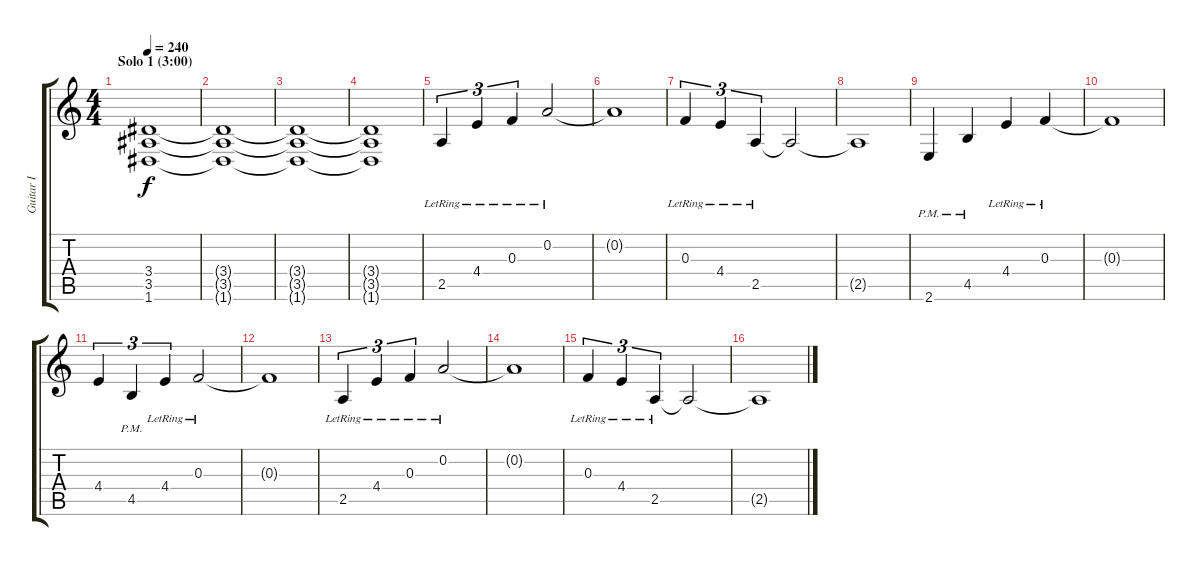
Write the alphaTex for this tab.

\track ("Guitar I" "Guitar I") {instrument overdrivenguitar}
\staff {score tabs}
\tuning (D4 A3 F3 C3 G2 D2) {hide}
\ts (4 4)
\section ("" "Solo 1 (3:00)")
\tempo 240
\clef g2
\ks c
(3.4 3.5 1.6).1{dy f} |
(3.4{t} 3.5{t} 1.6{t}).1 |
(3.4{t} 3.5{t} 1.6{t}).1 |
(3.4{t} 3.5{t} 1.6{t}).1 |
2.5{lr}.4{tu (3 2)} 4.4{lr}.4{tu (3 2)} 0.3{lr}.4{tu (3 2)} 0.2{lr}.2 |
0.2{t}.1 |
0.3{lr}.4{tu (3 2)} 4.4{lr}.4{tu (3 2)} 2.5{lr}.4{tu (3 2)} 2.5{t}.2 |
2.5{t}.1 |
2.6{pm}.4 4.5{pm}.4 4.4{lr}.4 0.3{lr}.4 |
0.3{t}.1 |
4.4.4{tu (3 2)} 4.5{pm}.4{tu (3 2)} 4.4{lr}.4{tu (3 2)} 0.3{lr}.2 |
0.3{t}.1 |
2.5{lr}.4{tu (3 2)} 4.4{lr}.4{tu (3 2)} 0.3{lr}.4{tu (3 2)} 0.2{lr}.2 |
0.2{t}.1 |
0.3{lr}.4{tu (3 2)} 4.4{lr}.4{tu (3 2)} 2.5{lr}.4{tu (3 2)} 2.5{t}.2 |
2.5{t}.1
